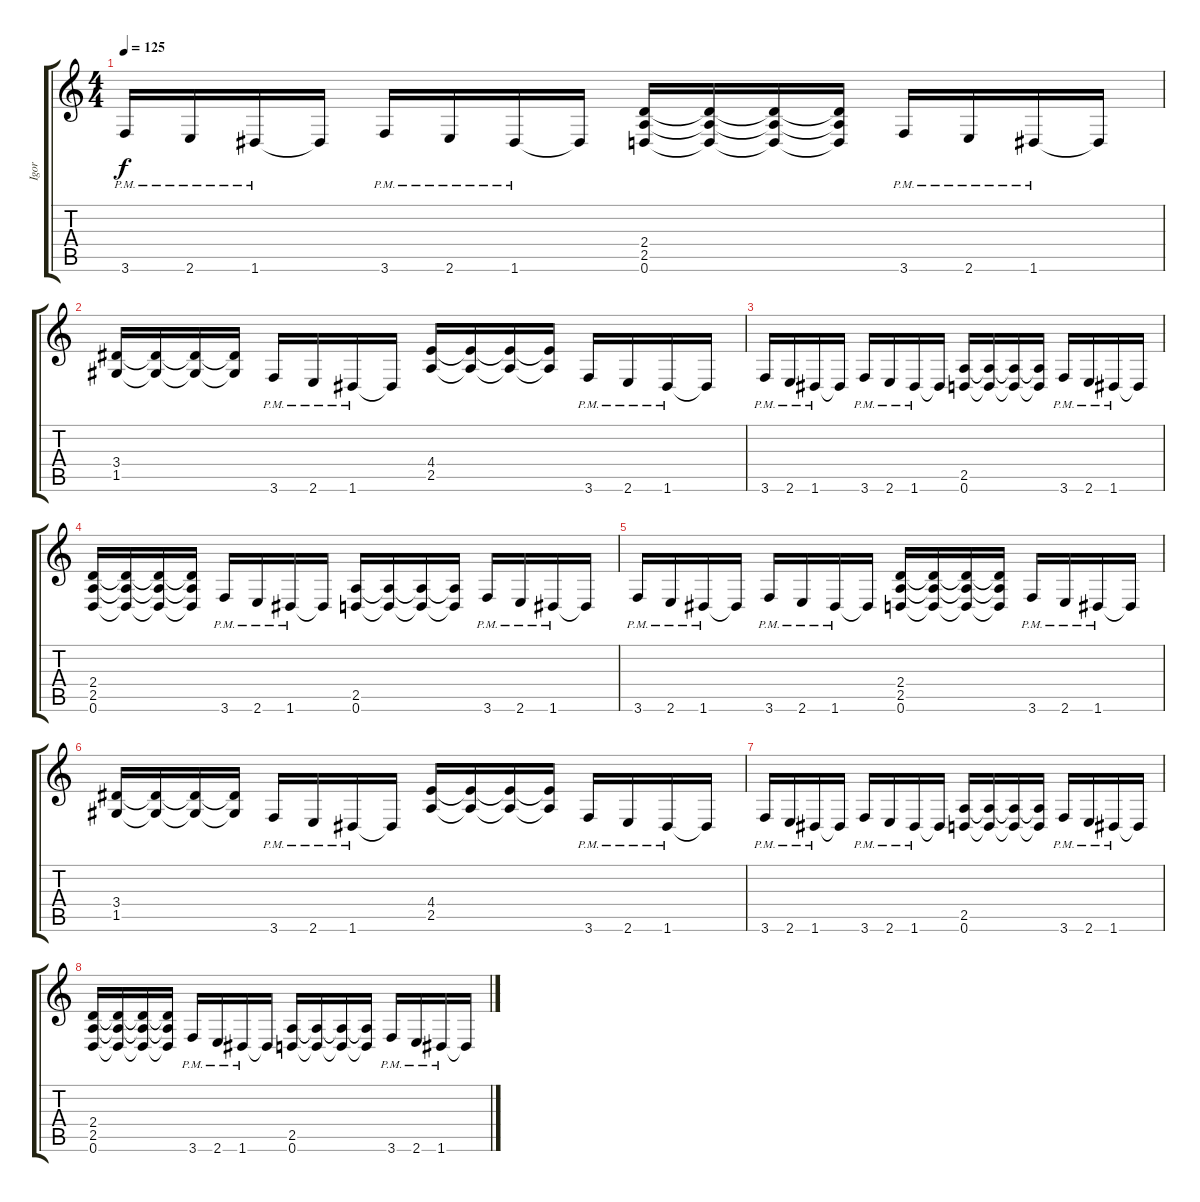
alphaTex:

\track ("Igor" "Igor") {instrument overdrivenguitar}
\staff {score tabs}
\tuning (D4 A3 F3 C3 G2 D2) {hide}
\ts (4 4)
\tempo 125
\clef g2
\ks c
3.6{pm}.16{dy f} 2.6{pm}.16 1.6{pm}.16 1.6{t}.16 3.6{pm}.16 2.6{pm}.16 1.6{pm}.16 1.6{t}.16 (2.4 2.5 0.6).16 (2.4{t} 2.5{t} 0.6{t}).16 (2.4{t} 2.5{t} 0.6{t}).16 (2.4{t} 2.5{t} 0.6{t}).16 3.6{pm}.16 2.6{pm}.16 1.6{pm}.16 1.6{t}.16 |
(3.4 1.5).16 (3.4{t} 1.5{t}).16 (3.4{t} 1.5{t}).16 (3.4{t} 1.5{t}).16 3.6{pm}.16 2.6{pm}.16 1.6{pm}.16 1.6{t}.16 (4.4 2.5).16 (4.4{t} 2.5{t}).16 (4.4{t} 2.5{t}).16 (4.4{t} 2.5{t}).16 3.6{pm}.16 2.6{pm}.16 1.6{pm}.16 1.6{t}.16 |
3.6{pm}.16 2.6{pm}.16 1.6{pm}.16 1.6{t}.16 3.6{pm}.16 2.6{pm}.16 1.6{pm}.16 1.6{t}.16 (2.5 0.6).16 (2.5{t} 0.6{t}).16 (2.5{t} 0.6{t}).16 (2.5{t} 0.6{t}).16 3.6{pm}.16 2.6{pm}.16 1.6{pm}.16 1.6{t}.16 |
(2.4 2.5 0.6).16 (2.4{t} 2.5{t} 0.6{t}).16 (2.4{t} 2.5{t} 0.6{t}).16 (2.4{t} 2.5{t} 0.6{t}).16 3.6{pm}.16 2.6{pm}.16 1.6{pm}.16 1.6{t}.16 (2.5 0.6).16 (2.5{t} 0.6{t}).16 (2.5{t} 0.6{t}).16 (2.5{t} 0.6{t}).16 3.6{pm}.16 2.6{pm}.16 1.6{pm}.16 1.6{t}.16 |
3.6{pm}.16 2.6{pm}.16 1.6{pm}.16 1.6{t}.16 3.6{pm}.16 2.6{pm}.16 1.6{pm}.16 1.6{t}.16 (2.4 2.5 0.6).16 (2.4{t} 2.5{t} 0.6{t}).16 (2.4{t} 2.5{t} 0.6{t}).16 (2.4{t} 2.5{t} 0.6{t}).16 3.6{pm}.16 2.6{pm}.16 1.6{pm}.16 1.6{t}.16 |
(3.4 1.5).16 (3.4{t} 1.5{t}).16 (3.4{t} 1.5{t}).16 (3.4{t} 1.5{t}).16 3.6{pm}.16 2.6{pm}.16 1.6{pm}.16 1.6{t}.16 (4.4 2.5).16 (4.4{t} 2.5{t}).16 (4.4{t} 2.5{t}).16 (4.4{t} 2.5{t}).16 3.6{pm}.16 2.6{pm}.16 1.6{pm}.16 1.6{t}.16 |
3.6{pm}.16 2.6{pm}.16 1.6{pm}.16 1.6{t}.16 3.6{pm}.16 2.6{pm}.16 1.6{pm}.16 1.6{t}.16 (2.5 0.6).16 (2.5{t} 0.6{t}).16 (2.5{t} 0.6{t}).16 (2.5{t} 0.6{t}).16 3.6{pm}.16 2.6{pm}.16 1.6{pm}.16 1.6{t}.16 |
(2.4 2.5 0.6).16 (2.4{t} 2.5{t} 0.6{t}).16 (2.4{t} 2.5{t} 0.6{t}).16 (2.4{t} 2.5{t} 0.6{t}).16 3.6{pm}.16 2.6{pm}.16 1.6{pm}.16 1.6{t}.16 (2.5 0.6).16 (2.5{t} 0.6{t}).16 (2.5{t} 0.6{t}).16 (2.5{t} 0.6{t}).16 3.6{pm}.16 2.6{pm}.16 1.6{pm}.16 1.6{t}.16
